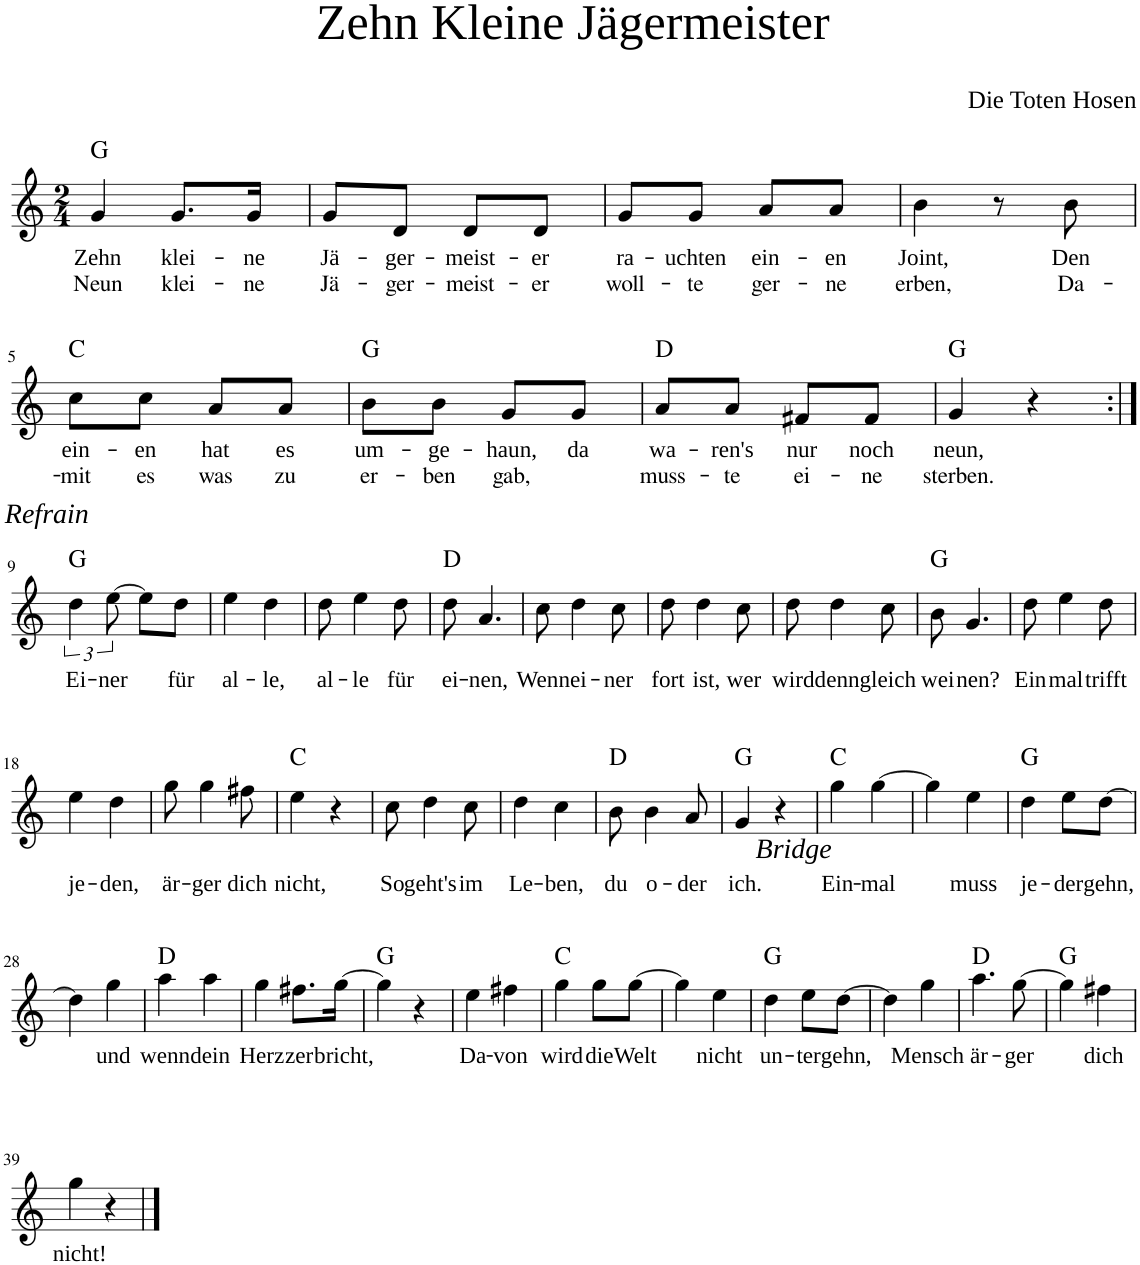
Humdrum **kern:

**kern	**text	**text	**harte
*part1	*part1	*part1	*part1
*staff1	*staff1	*staff1	*
*I"Piano	*	*	*
*I'Pno	*	*	*
*clefG2	*	*	*
*k[]	*	*	*
*M2/4	*	*	*
=1	=1	=1	=1
!	!LO:LY:b	!LO:LY:b	!
4g/	Zehn	Neun	G:maj
!	!LO:LY:b	!LO:LY:b	!
8.g/L	klei-	klei-	.
!	!LO:LY:b	!LO:LY:b	!
16g/Jk	-ne	-ne	.
=2	=2	=2	=2
!	!LO:LY:b	!LO:LY:b	!
8g/L	Jä-	Jä-	.
!	!LO:LY:b	!LO:LY:b	!
8d/J	-ger-	-ger-	.
!	!LO:LY:b	!LO:LY:b	!
8d/L	-meist-	-meist-	.
!	!LO:LY:b	!LO:LY:b	!
8d/J	-er	-er	.
=3	=3	=3	=3
!	!LO:LY:b	!LO:LY:b	!
8g/L	ra-	woll-	.
!	!LO:LY:b	!LO:LY:b	!
8g/J	-uchten	-te	.
!	!LO:LY:b	!LO:LY:b	!
8a/L	ein-	ger-	.
!	!LO:LY:b	!LO:LY:b	!
8a/J	-en	-ne	.
=4	=4	=4	=4
!	!LO:LY:b	!LO:LY:b	!
4b\	Joint,	erben,	.
8r	.	.	.
!	!LO:LY:b	!LO:LY:b	!
8b\	Den	Da-	.
!!LO:LB:g=z
=5	=5	=5	=5
!	!LO:LY:b	!LO:LY:b	!
8cc\L	ein-	-mit	C:maj
!	!LO:LY:b	!LO:LY:b	!
8cc\J	-en	es	.
!	!LO:LY:b	!LO:LY:b	!
8a/L	hat	was	.
!	!LO:LY:b	!LO:LY:b	!
8a/J	es	zu	.
=6	=6	=6	=6
!	!LO:LY:b	!LO:LY:b	!
8b\L	um-	er-	G:maj
!	!LO:LY:b	!LO:LY:b	!
8b\J	-ge-	-ben	.
!	!LO:LY:b	!LO:LY:b	!
8g/L	haun,	gab,	.
!	!LO:LY:b	!	!
8g/J	da	.	.
=7	=7	=7	=7
!	!LO:LY:b	!LO:LY:b	!
8a/L	wa-	muss-	D:maj
!	!LO:LY:b	!LO:LY:b	!
8a/J	-ren's	-te	.
!	!LO:LY:b	!LO:LY:b	!
8f#X/L	nur	ei-	.
!	!LO:LY:b	!LO:LY:b	!
8f#/J	noch	-ne	.
=8	=8	=8	=8
!	!LO:LY:b	!LO:LY:b	!
4g/	neun,	sterben.	G:maj
4r	.	.	.
!!LO:LB:g=z
=9:|!	=9:|!	=9:|!	=9:|!
!LO:TX:a:i:t=Refrain	!	!	!
!	!LO:LY:b	!	!
6dd\	Ei-	.	G:maj
!	!LO:LY:b	!	!
[12ee\	-ner	.	.
8ee\L]	.	.	.
!	!LO:LY:b	!	!
8dd\J	für	.	.
=10	=10	=10	=10
!	!LO:LY:b	!	!
4ee\	al-	.	.
!	!LO:LY:b	!	!
4dd\	-le,	.	.
=11	=11	=11	=11
!	!LO:LY:b	!	!
8dd\	al-	.	.
!	!LO:LY:b	!	!
4ee\	le	.	.
!	!LO:LY:b	!	!
8dd\	für	.	.
=12	=12	=12	=12
!	!LO:LY:b	!	!
8dd\	ei-	.	D:maj
!	!LO:LY:b	!	!
4.a/	-nen,	.	.
=13	=13	=13	=13
!	!LO:LY:b	!	!
8cc\	Wenn	.	.
!	!LO:LY:b	!	!
4dd\	ei-	.	.
!	!LO:LY:b	!	!
8cc\	-ner	.	.
=14	=14	=14	=14
!	!LO:LY:b	!	!
8dd\	fort	.	.
!	!LO:LY:b	!	!
4dd\	ist,	.	.
!	!LO:LY:b	!	!
8cc\	wer	.	.
=15	=15	=15	=15
!	!LO:LY:b	!	!
8dd\	wird	.	.
!	!LO:LY:b	!	!
4dd\	denn	.	.
!	!LO:LY:b	!	!
8cc\	gleich	.	.
=16	=16	=16	=16
!	!LO:LY:b	!	!
8b\	wei-	.	G:maj
!	!LO:LY:b	!	!
4.g/	-nen?	.	.
=17	=17	=17	=17
!	!LO:LY:b	!	!
8dd\	Ein-	.	.
!	!LO:LY:b	!	!
4ee\	-mal	.	.
!	!LO:LY:b	!	!
8dd\	trifft	.	.
!!LO:LB:g=z
=18	=18	=18	=18
!	!LO:LY:b	!	!
4ee\	je-	.	.
!	!LO:LY:b	!	!
4dd\	-den,	.	.
=19	=19	=19	=19
!	!LO:LY:b	!	!
8gg\	är-	.	.
!	!LO:LY:b	!	!
4gg\	-ger	.	.
!	!LO:LY:b	!	!
8ff#X\	dich	.	.
=20	=20	=20	=20
!	!LO:LY:b	!	!
4ee\	nicht,	.	C:maj
4r	.	.	.
=21	=21	=21	=21
!	!LO:LY:b	!	!
8cc\	So	.	.
!	!LO:LY:b	!	!
4dd\	geht's	.	.
!	!LO:LY:b	!	!
8cc\	im	.	.
=22	=22	=22	=22
!	!LO:LY:b	!	!
4dd\	Le-	.	.
!	!LO:LY:b	!	!
4cc\	-ben,	.	.
=23	=23	=23	=23
!	!LO:LY:b	!	!
8b\	du	.	D:maj
!	!LO:LY:b	!	!
4b\	o-	.	.
!	!LO:LY:b	!	!
8a/	-der	.	.
=24	=24	=24	=24
!	!LO:LY:b	!	!
4g/	ich.	.	G:maj
4r	.	.	.
=25	=25	=25	=25
!LO:TX:b:i:t=Bridge	!	!	!
!	!LO:LY:b	!	!
4gg\	Ein-	.	C:maj
!	!LO:LY:b	!	!
[4gg\	-mal	.	.
=26	=26	=26	=26
4gg\]	.	.	.
!	!LO:LY:b	!	!
4ee\	muss	.	.
=27	=27	=27	=27
!	!LO:LY:b	!	!
4dd\	je-	.	G:maj
!	!LO:LY:b	!	!
8ee\L	-der	.	.
!	!LO:LY:b	!	!
[8dd\J	gehn,	.	.
!!LO:LB:g=z
=28	=28	=28	=28
4dd\]	.	.	.
!	!LO:LY:b	!	!
4gg\	und	.	.
=29	=29	=29	=29
!	!LO:LY:b	!	!
4aa\	wenn	.	D:maj
!	!LO:LY:b	!	!
4aa\	dein	.	.
=30	=30	=30	=30
!	!LO:LY:b	!	!
4gg\	Herz	.	.
!	!LO:LY:b	!	!
8.ff#X\L	zer-	.	.
!	!LO:LY:b	!	!
[16gg\Jk	-bricht,	.	.
=31	=31	=31	=31
4gg\]	.	.	G:maj
4r	.	.	.
=32	=32	=32	=32
!	!LO:LY:b	!	!
4ee\	Da-	.	.
!	!LO:LY:b	!	!
4ff#X\	-von	.	.
=33	=33	=33	=33
!	!LO:LY:b	!	!
4gg\	wird	.	C:maj
!	!LO:LY:b	!	!
8gg\L	die	.	.
!	!LO:LY:b	!	!
[8gg\J	Welt	.	.
=34	=34	=34	=34
4gg\]	.	.	.
!	!LO:LY:b	!	!
4ee\	nicht	.	.
=35	=35	=35	=35
!	!LO:LY:b	!	!
4dd\	un-	.	G:maj
!	!LO:LY:b	!	!
8ee\L	-ter-	.	.
!	!LO:LY:b	!	!
[8dd\J	-gehn,	.	.
=36	=36	=36	=36
4dd\]	.	.	.
!	!LO:LY:b	!	!
4gg\	Mensch	.	.
=37	=37	=37	=37
!	!LO:LY:b	!	!
4.aa\	är-	.	D:maj
!	!LO:LY:b	!	!
[8gg\	-ger	.	.
=38	=38	=38	=38
4gg\]	.	.	G:maj
!	!LO:LY:b	!	!
4ff#X\	dich	.	.
!!LO:LB:g=z
=39	=39	=39	=39
!	!LO:LY:b	!	!
4gg\	nicht!	.	.
4r	.	.	.
==	==	==	==
*-	*-	*-	*-
